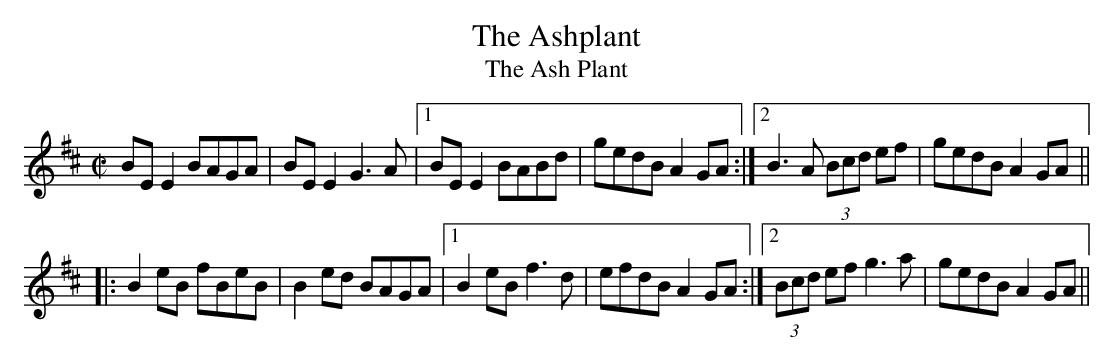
X:1
T:Ashplant, The
T:Ash Plant, The
M:C|
K:Edor
BEE2 BAGA|BEE2 G3A|1 BEE2 BABd|gedB A2GA:|2 B3A (3Bcd ef|gedB A2GA||
|:B2eB fBeB|B2ed BAGA|1 B2eB f3d|efdB A2GA:|2 (3Bcd ef g3a|gedB A2GA||
